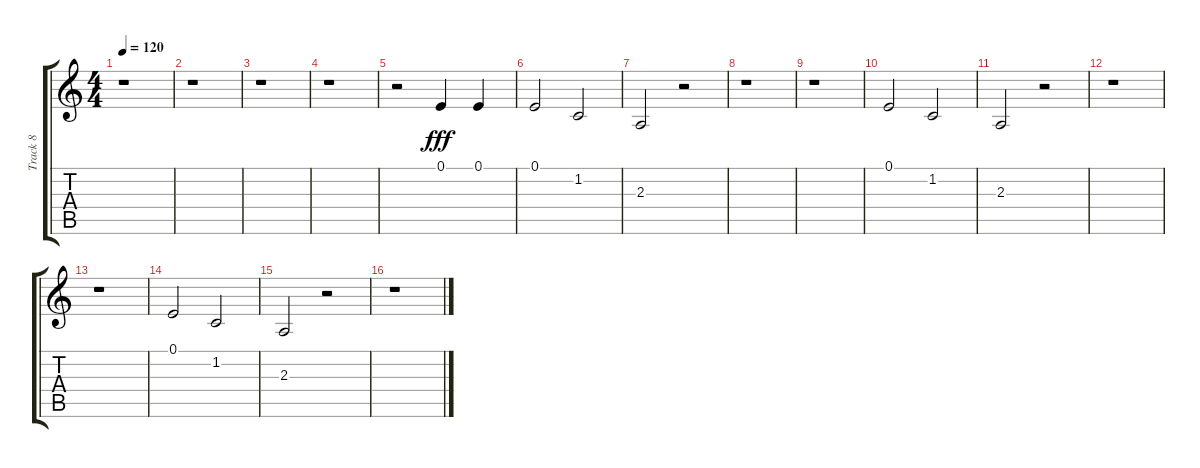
\track ("Track 8" "Track 8") {instrument voiceoohs}
\staff {score tabs}
\tuning (E4 B3 G3 D3 A2 E2) {hide}
\ts (4 4)
\tempo 120
\clef g2
\ks c
r.1{dy f} |
r.1 |
r.1 |
r.1 |
r.2 0.1.4{dy fff} 0.1.4 |
0.1.2 1.2.2 |
2.3.2 r.2 |
r.1 |
r.1 |
0.1.2 1.2.2 |
2.3.2 r.2 |
r.1 |
r.1 |
0.1.2 1.2.2 |
2.3.2 r.2 |
r.1
